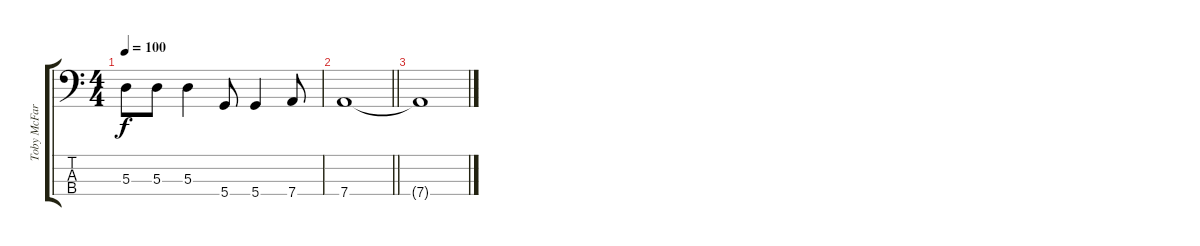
\track ("Toby McFarlaine: Bass" "Toby McFar") {instrument electricbassfinger}
\staff {score tabs}
\tuning (G2 D2 A1 D1) {hide}
\ts (4 4)
\tempo 100
\clef f4
\ks c
5.3.8{dy f} 5.3.8 5.3.4 5.4.8 5.4.4 7.4.8 |
\barLineRight lightlight
7.4.1 |
7.4{t}.1
